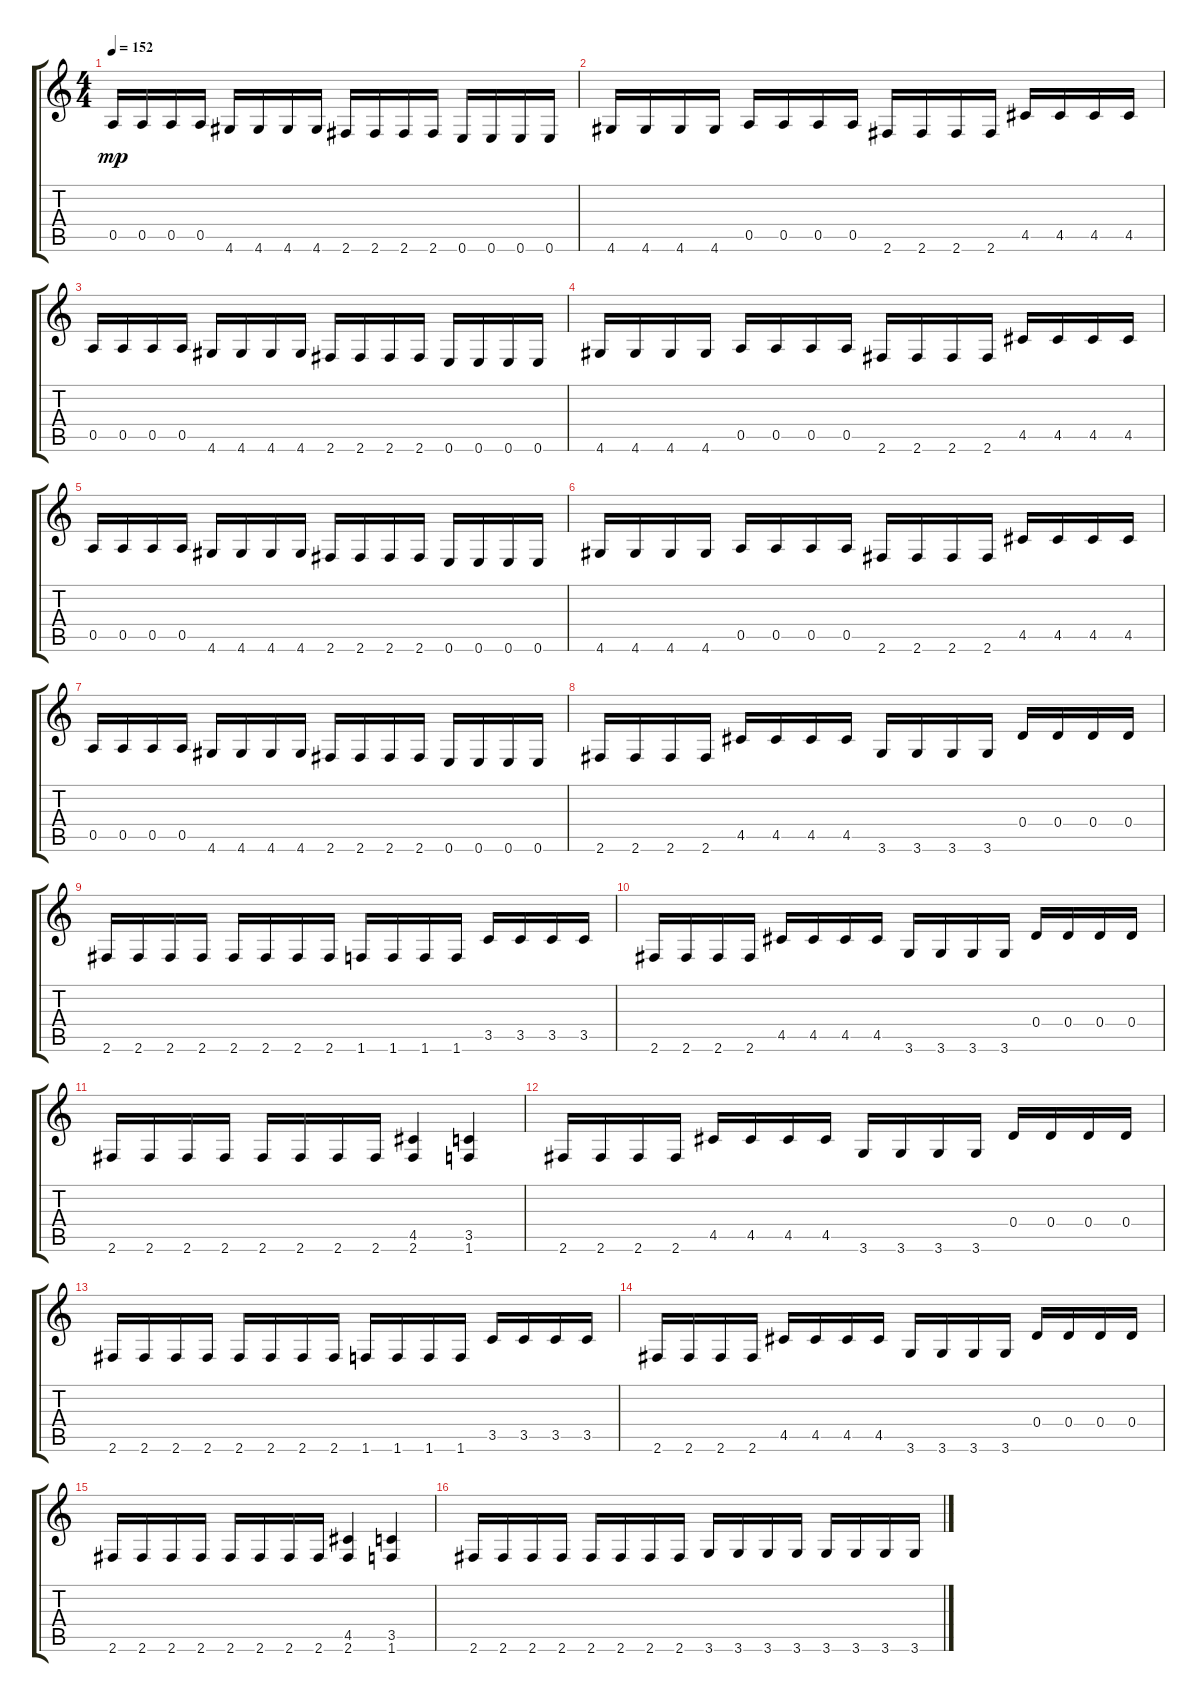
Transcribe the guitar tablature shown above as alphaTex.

\track "" {instrument distortionguitar}
\staff {score tabs}
\tuning (E4 B3 G3 D3 A2 E2) {hide}
\ts (4 4)
\tempo 152
\clef g2
\ks c
0.5.16{dy mp} 0.5.16 0.5.16 0.5.16 4.6.16 4.6.16 4.6.16 4.6.16 2.6.16 2.6.16 2.6.16 2.6.16 0.6.16 0.6.16 0.6.16 0.6.16 |
4.6.16 4.6.16 4.6.16 4.6.16 0.5.16 0.5.16 0.5.16 0.5.16 2.6.16 2.6.16 2.6.16 2.6.16 4.5.16 4.5.16 4.5.16 4.5.16 |
0.5.16 0.5.16 0.5.16 0.5.16 4.6.16 4.6.16 4.6.16 4.6.16 2.6.16 2.6.16 2.6.16 2.6.16 0.6.16 0.6.16 0.6.16 0.6.16 |
4.6.16 4.6.16 4.6.16 4.6.16 0.5.16 0.5.16 0.5.16 0.5.16 2.6.16 2.6.16 2.6.16 2.6.16 4.5.16 4.5.16 4.5.16 4.5.16 |
0.5.16 0.5.16 0.5.16 0.5.16 4.6.16 4.6.16 4.6.16 4.6.16 2.6.16 2.6.16 2.6.16 2.6.16 0.6.16 0.6.16 0.6.16 0.6.16 |
4.6.16 4.6.16 4.6.16 4.6.16 0.5.16 0.5.16 0.5.16 0.5.16 2.6.16 2.6.16 2.6.16 2.6.16 4.5.16 4.5.16 4.5.16 4.5.16 |
0.5.16 0.5.16 0.5.16 0.5.16 4.6.16 4.6.16 4.6.16 4.6.16 2.6.16 2.6.16 2.6.16 2.6.16 0.6.16 0.6.16 0.6.16 0.6.16 |
2.6.16 2.6.16 2.6.16 2.6.16 4.5.16 4.5.16 4.5.16 4.5.16 3.6.16 3.6.16 3.6.16 3.6.16 0.4.16 0.4.16 0.4.16 0.4.16 |
2.6.16 2.6.16 2.6.16 2.6.16 2.6.16 2.6.16 2.6.16 2.6.16 1.6.16 1.6.16 1.6.16 1.6.16 3.5.16 3.5.16 3.5.16 3.5.16 |
2.6.16 2.6.16 2.6.16 2.6.16 4.5.16 4.5.16 4.5.16 4.5.16 3.6.16 3.6.16 3.6.16 3.6.16 0.4.16 0.4.16 0.4.16 0.4.16 |
2.6.16 2.6.16 2.6.16 2.6.16 2.6.16 2.6.16 2.6.16 2.6.16 (4.5 2.6).4 (3.5 1.6).4 |
2.6.16 2.6.16 2.6.16 2.6.16 4.5.16 4.5.16 4.5.16 4.5.16 3.6.16 3.6.16 3.6.16 3.6.16 0.4.16 0.4.16 0.4.16 0.4.16 |
2.6.16 2.6.16 2.6.16 2.6.16 2.6.16 2.6.16 2.6.16 2.6.16 1.6.16 1.6.16 1.6.16 1.6.16 3.5.16 3.5.16 3.5.16 3.5.16 |
2.6.16 2.6.16 2.6.16 2.6.16 4.5.16 4.5.16 4.5.16 4.5.16 3.6.16 3.6.16 3.6.16 3.6.16 0.4.16 0.4.16 0.4.16 0.4.16 |
2.6.16 2.6.16 2.6.16 2.6.16 2.6.16 2.6.16 2.6.16 2.6.16 (4.5 2.6).4 (3.5 1.6).4 |
2.6.16 2.6.16 2.6.16 2.6.16 2.6.16 2.6.16 2.6.16 2.6.16 3.6.16 3.6.16 3.6.16 3.6.16 3.6.16 3.6.16 3.6.16 3.6.16
